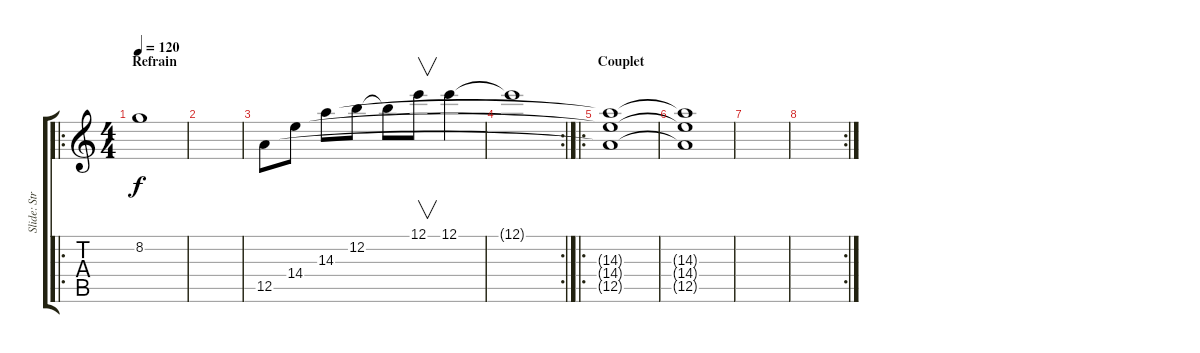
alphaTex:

\track ("Slide: Strat'" "Slide: Str") {instrument acousticguitarsteel}
\staff {score tabs}
\tuning (E4 B3 G3 D3 A2 E2) {hide}
\ro
\ts (4 4)
\section ("" "Refrain")
\tempo 120
\clef g2
\ks c
8.2{t}.1{dy f} |
|
12.5.8 14.4.8 14.3.8 12.2.8 12.2{t}.8 12.1.8{v} 12.1.4 |
\rc 2
12.1{t}.1 |
\ro
\section ("" "Couplet")
(14.3{t} 14.4{t} 12.5{t}).1 |
(14.3{t} 14.4{t} 12.5{t}).1 |
|
\rc 2
\section ("" "")
